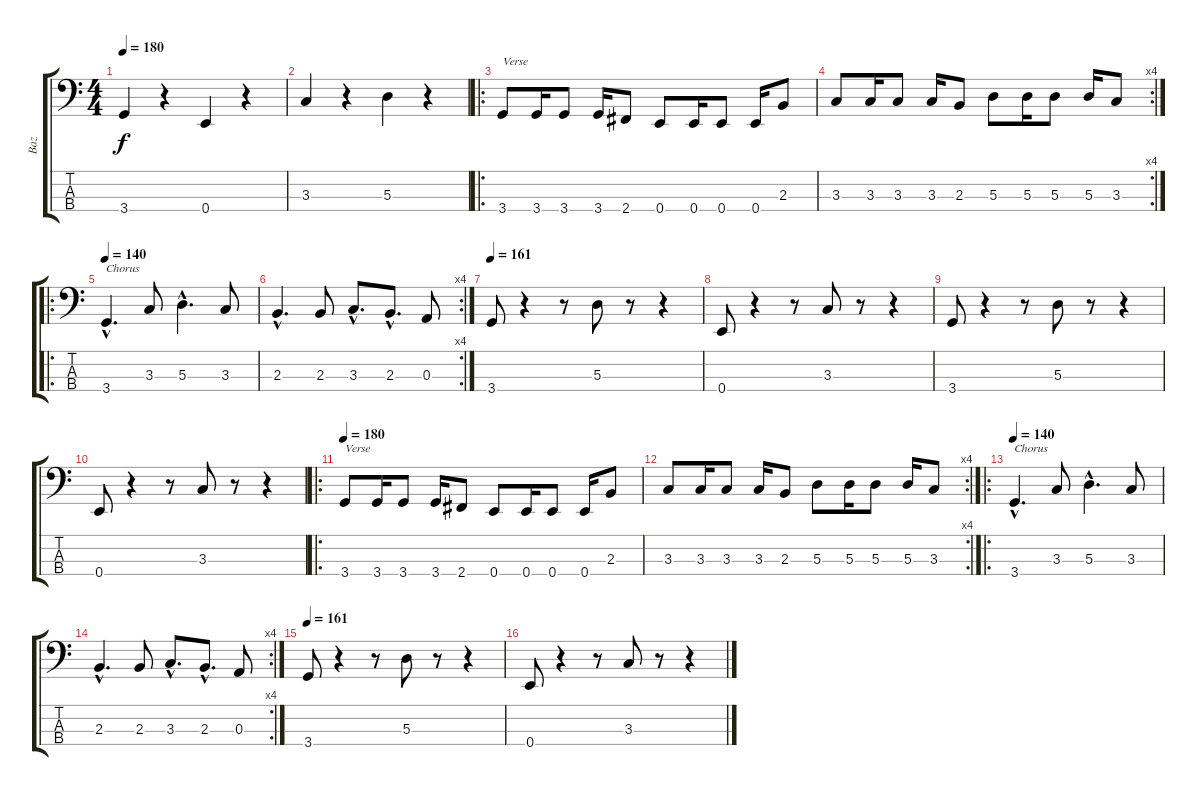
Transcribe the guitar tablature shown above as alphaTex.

\track ("Baz" "Baz") {instrument electricbasspick}
\staff {score tabs}
\tuning (G2 D2 A1 E1) {hide}
\ts (4 4)
\tempo 180
\clef f4
\ks c
3.4.4{dy f} r.4 0.4.4 r.4 |
3.3.4 r.4 5.3.4 r.4 |
\ro
3.4.8{txt "Verse"} 3.4.16 3.4.8 3.4.16 2.4.8 0.4.8 0.4.16 0.4.8 0.4.16 2.3.8 |
\rc 4
3.3.8 3.3.16 3.3.8 3.3.16 2.3.8 5.3.8 5.3.16 5.3.8 5.3.16 3.3.8 |
\ro
\tempo 140
3.4{hac}.4{d txt "Chorus"} 3.3.8 5.3{hac}.4{d} 3.3.8 |
\rc 4
2.3{hac}.4{d} 2.3.8 3.3{hac}.8{d} 2.3{hac}.8{d} 0.3.8 |
\tempo 161
3.4.8 r.4 r.8 5.3.8 r.8 r.4 |
0.4.8 r.4 r.8 3.3.8 r.8 r.4 |
3.4.8 r.4 r.8 5.3.8 r.8 r.4 |
0.4.8 r.4 r.8 3.3.8 r.8 r.4 |
\ro
\tempo 180
3.4.8{txt "Verse"} 3.4.16 3.4.8 3.4.16 2.4.8 0.4.8 0.4.16 0.4.8 0.4.16 2.3.8 |
\rc 4
3.3.8 3.3.16 3.3.8 3.3.16 2.3.8 5.3.8 5.3.16 5.3.8 5.3.16 3.3.8 |
\ro
\tempo 140
3.4{hac}.4{d txt "Chorus"} 3.3.8 5.3{hac}.4{d} 3.3.8 |
\rc 4
2.3{hac}.4{d} 2.3.8 3.3{hac}.8{d} 2.3{hac}.8{d} 0.3.8 |
\tempo 161
3.4.8 r.4 r.8 5.3.8 r.8 r.4 |
0.4.8 r.4 r.8 3.3.8 r.8 r.4
